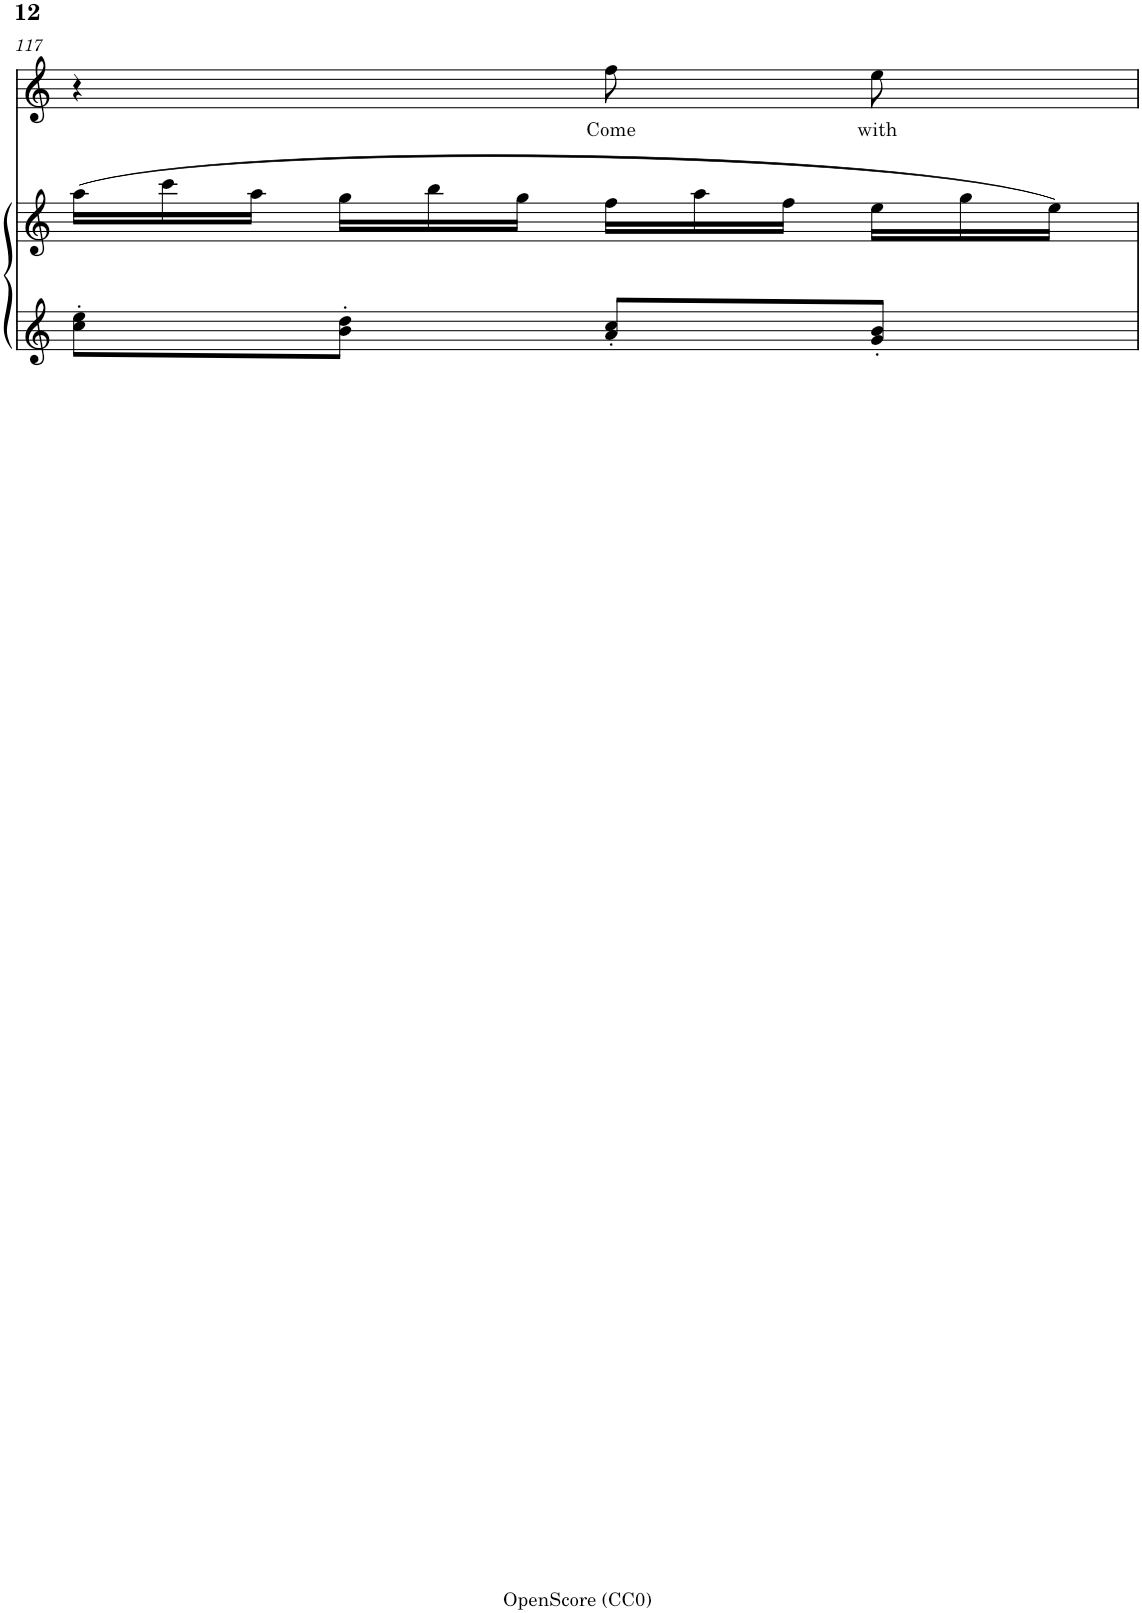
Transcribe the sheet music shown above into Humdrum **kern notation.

**kern	**kern	**kern	**text
*part2	*part2	*part1	*part1
*staff3	*staff2	*staff1	*staff1
*I"Piano	*	*I"Voice	*
*I'Pno	*	*	*
!!LO:PB:g=z
*clefG2	*clefG2	*clefG2	*
*k[]	*k[]	*k[]	*
*M2/4	*M2/4	*M2/4	*
*	*Xtuplet	*	*
=117	=117	=117	=117
8cc\' 8ee\'L	(24aa\LL	4r	.
.	24ccc\	.	.
.	24aa\JJ	.	.
8b\' 8dd\'J	24gg\LL	.	.
.	24bb\	.	.
.	24gg\JJ	.	.
!	!	!	!LO:LY:b
8a/' 8cc/'L	24ff\LL	8ff\L	Come
.	24aa\	.	.
.	24ff\JJ	.	.
!	!	!	!LO:LY:b
8g/' 8b/'J	24ee\LL	8ee\J	with
.	24gg\	.	.
.	24ee\JJ)	.	.
=	=	=	=
*-	*-	*-	*-
